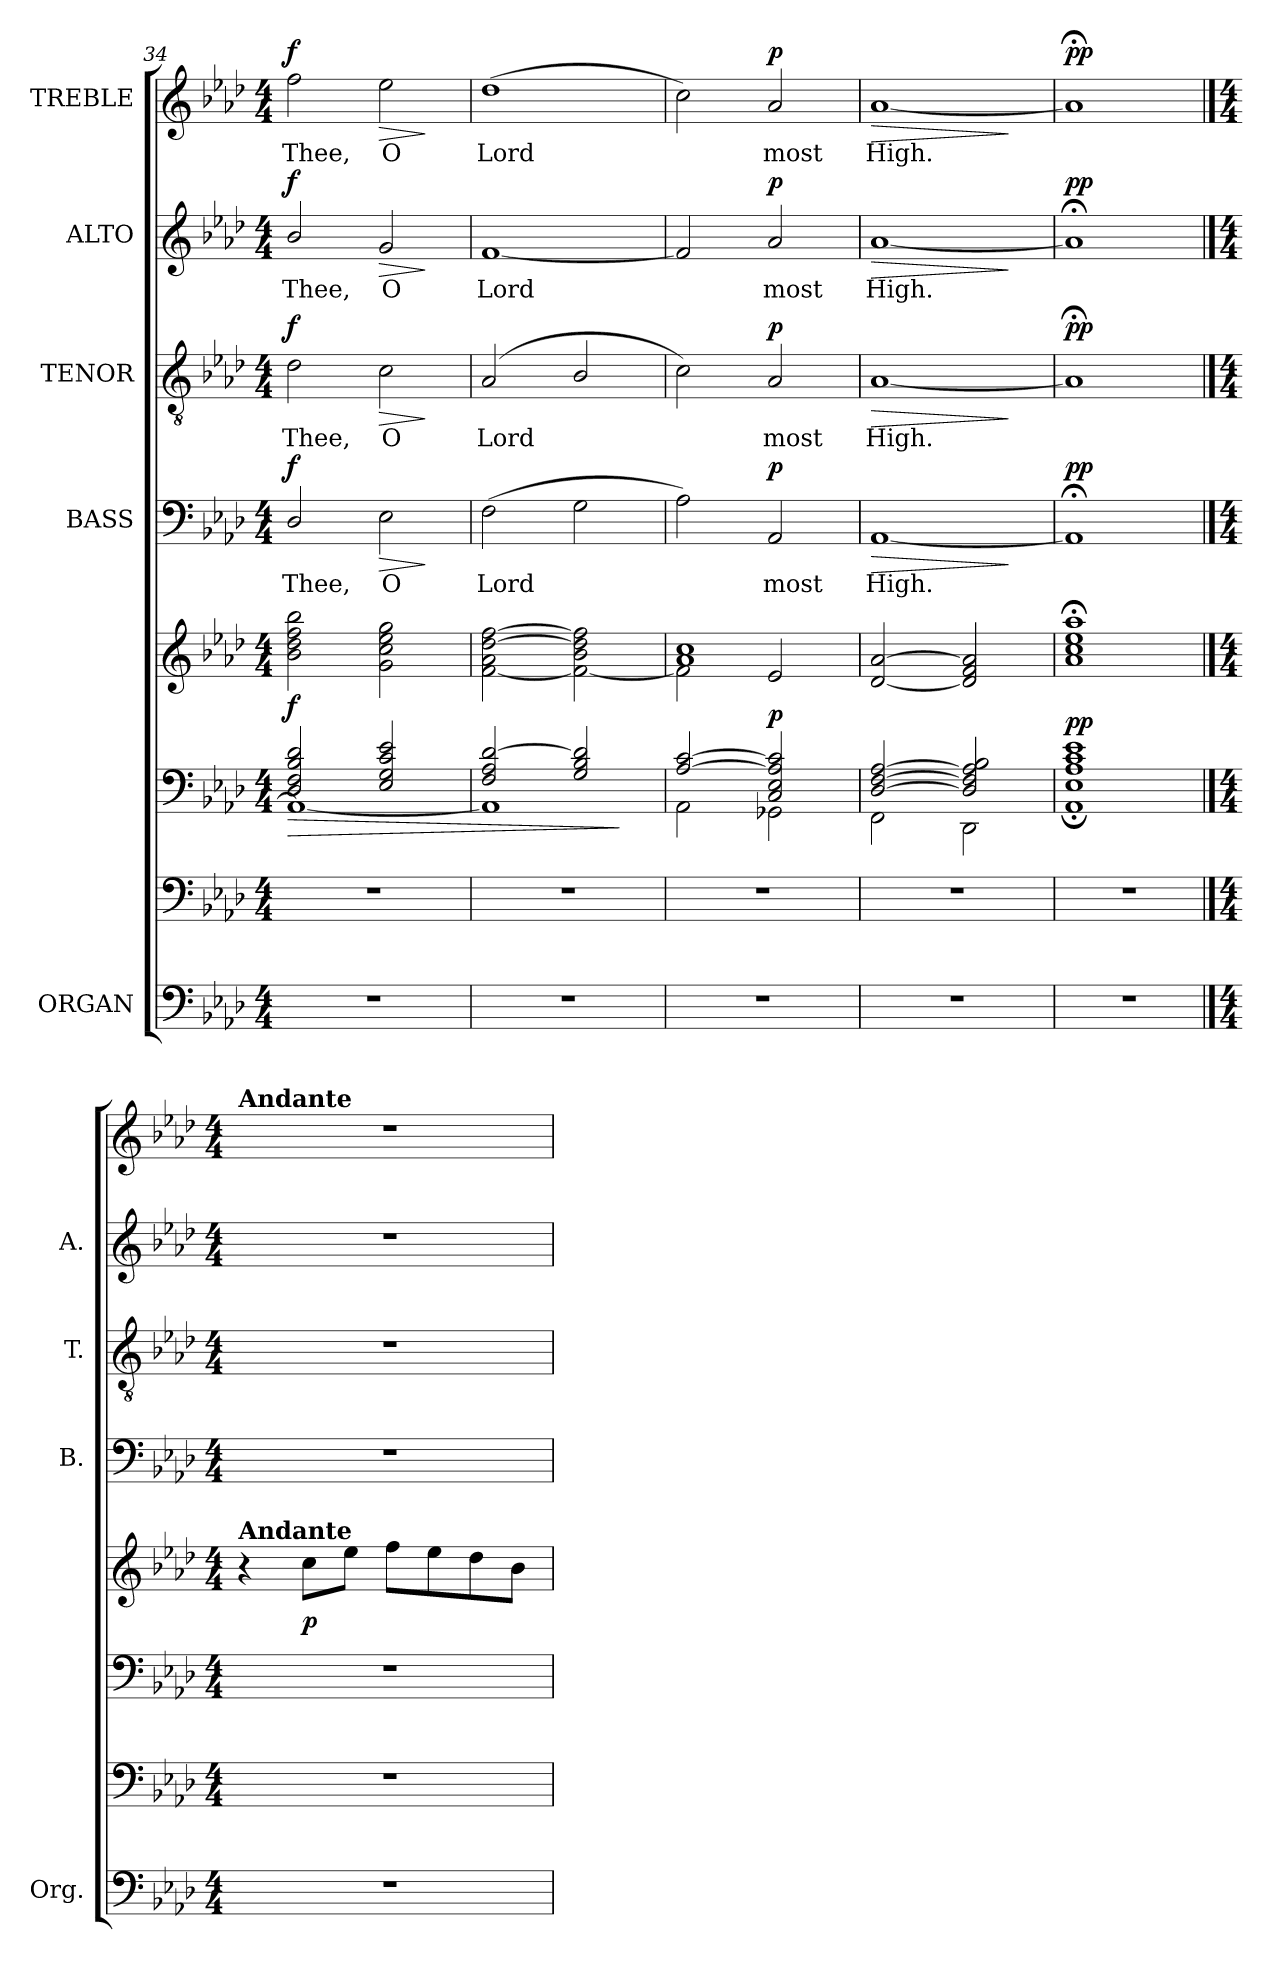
**kern	**kern	**kern	**kern	**dynam	**kern	**text	**dynam	**kern	**text	**dynam	**kern	**text	**dynam	**kern	**text	**dynam
*part5	*part5	*part5	*part5	*part5	*part4	*part4	*part4	*part3	*part3	*part3	*part2	*part2	*part2	*part1	*part1	*part1
*staff8	*staff7	*staff6	*staff5	*staff5/6/7/8	*staff4	*staff4	*staff4	*staff3	*staff3	*staff3	*staff2	*staff2	*staff2	*staff1	*staff1	*staff1
*I"ORGAN	*	*	*	*	*I"BASS	*	*	*I"TENOR	*	*	*I"ALTO	*	*	*I"TREBLE	*	*
*I'Org.	*	*	*	*	*I'B.	*	*	*I'T.	*	*	*I'A.	*	*	*	*	*
*clefF4	*clefF4	*clefF4	*clefG2	*	*clefF4	*	*	*clefGv2	*	*	*clefG2	*	*	*clefG2	*	*
*	*	*	*	*	*	*	*	*ITrd7c12	*	*	*	*	*	*	*	*
*k[b-e-a-d-]	*k[b-e-a-d-]	*k[b-e-a-d-]	*k[b-e-a-d-]	*	*k[b-e-a-d-]	*	*	*k[b-e-a-d-]	*	*	*k[b-e-a-d-]	*	*	*k[b-e-a-d-]	*	*
*A-:	*A-:	*A-:	*A-:	*	*A-:	*	*	*A-:	*	*	*A-:	*	*	*A-:	*	*
*M4/4	*M4/4	*M4/4	*M4/4	*	*M4/4	*	*	*M4/4	*	*	*M4/4	*	*	*M4/4	*	*
=34	=34	=34	=34	=34	=34	=34	=34	=34	=34	=34	=34	=34	=34	=34	=34	=34
!	!	!	!	!LO:HP:b=2	!	!	!	!	!	!	!	!	!	!	!	!
*	*	*^	*	*	*	*	*	*	*	*	*	*	*	*	*	*
!	!	!	!	!	!	!	!LO:LY:b:color=#000000	!	!	!	!	!	!	!	!	!	!
!	!	!	!	!	!	!	!	!	!	!LO:LY:b:color=#000000	!	!	!	!	!	!	!
!	!	!	!	!	!	!	!	!	!	!	!	!	!LO:LY:b:color=#000000	!	!	!	!
!	!	!	!	!	!	!	!	!	!	!	!	!	!	!	!	!LO:LY:b:color=#000000	!
1r	1r	2D-i/ 2Fi 2B-i 2d-i	1AA-i_	2b-i\ 2dd-i 2ffi 2bb-i	> f	2D-i/	Thee,	f	2D-i\	Thee,	f	2b-i/	Thee,	f	2ffi\	Thee,	f
!	!	!	!	!	!	!	!LO:LY:b:color=#000000	!LO:HP:b	!	!	!	!	!	!	!	!	!
!	!	!	!	!	!	!	!	!	!	!LO:LY:b:color=#000000	!LO:HP:b	!	!	!	!	!	!
!	!	!	!	!	!	!	!	!	!	!	!	!	!LO:LY:b:color=#000000	!LO:HP:b	!	!	!
!	!	!	!	!	!	!	!	!	!	!	!	!	!	!	!	!LO:LY:b:color=#000000	!LO:HP:b
.	.	2E-i/ 2Gi 2ci 2e-i	.	2gi\ 2cci 2ee-i 2ggi	.	2E-i\	O	>	2Ci\	O	>	2gi/	O	>	2ee-i\	O	>
*	*	*v	*v	*	*	*	*	*	*	*	*	*	*	*	*	*	*
.	.	.	.	.	.	.	]	.	.	]	.	.	]	.	.	]
=35	=35	=35	=35	=35	=35	=35	=35	=35	=35	=35	=35	=35	=35	=35	=35	=35
*	*	*^	*	*	*	*	*	*	*	*	*	*	*	*	*	*
!	!	!	!	!	!	!	!LO:LY:b:color=#000000	!	!	!	!	!	!	!	!	!	!
!	!	!	!	!	!	!	!	!	!	!LO:LY:b:color=#000000	!	!	!	!	!	!	!
!	!	!	!	!	!	!	!	!	!	!	!	!	!LO:LY:b:color=#000000	!	!	!	!
!	!	!	!	!	!	!	!	!	!	!	!	!	!	!	!	!LO:LY:b:color=#000000	!
1r	1r	2Fi/ 2A-i [2d-i	1AA-i]	[2fi\ 2a-i [2dd-i [2ffi	.	(2Fi\	Lord	.	(2AA-i/	Lord	.	[1fi	Lord	.	(1dd-i	Lord	.
.	.	2Gi/ 2B-i 2d-i]	.	2fi\_ 2b-i 2dd-i] 2ffi]	.	2Gi\	.	.	2BB-i/	.	.	.	.	.	.	.	.
*	*	*v	*v	*	*	*	*	*	*	*	*	*	*	*	*	*	*
.	.	.	.	]	.	.	.	.	.	.	.	.	.	.	.	.
=36	=36	=36	=36	=36	=36	=36	=36	=36	=36	=36	=36	=36	=36	=36	=36	=36
*	*	*^	*^	*	*	*	*	*	*	*	*	*	*	*	*	*
1r	1r	[2A-i/ [2ci	2AA-i\	1a-i 1cci	2fi\]	.	2A-i\)	.	.	2Ci\)	.	.	2fi/]	.	.	2cci\)	.	.
!	!	!	!	!	!	!	!	!LO:LY:b:color=#000000	!	!	!	!	!	!	!	!	!	!
!	!	!	!	!	!	!	!	!	!	!	!LO:LY:b:color=#000000	!	!	!	!	!	!	!
!	!	!	!	!	!	!	!	!	!	!	!	!	!	!LO:LY:b:color=#000000	!	!	!	!
!	!	!	!	!	!	!	!	!	!	!	!	!	!	!	!	!	!LO:LY:b:color=#000000	!
.	.	2Ci/ 2E-i 2A-i] 2ci]	2GG-Xi\	.	2e-i/	p	2AA-i/	most	p	2AA-i/	most	p	2a-i/	most	p	2a-i/	most	p
*	*	*	*	*v	*v	*	*	*	*	*	*	*	*	*	*	*	*	*
=37	=37	=37	=37	=37	=37	=37	=37	=37	=37	=37	=37	=37	=37	=37	=37	=37	=37
*	*	*	*	*^	*	*	*	*	*	*	*	*	*	*	*	*	*
!	!	!	!	!	!	!	!	!LO:LY:b:color=#000000	!LO:HP:b	!	!	!	!	!	!	!	!	!
*	*	*	*	*v	*v	*	*	*	*	*	*	*	*	*	*	*	*	*
*	*	*	*	*^	*	*	*	*	*	*	*	*	*	*	*	*	*
!	!	!	!	!	!	!	!	!	!	!	!LO:LY:b:color=#000000	!LO:HP:b	!	!	!	!	!	!
*	*	*	*	*v	*v	*	*	*	*	*	*	*	*	*	*	*	*	*
*	*	*	*	*^	*	*	*	*	*	*	*	*	*	*	*	*	*
!	!	!	!	!	!	!	!	!	!	!	!	!	!	!LO:LY:b:color=#000000	!LO:HP:b	!	!	!
*	*	*	*	*v	*v	*	*	*	*	*	*	*	*	*	*	*	*	*
*	*	*	*	*^	*	*	*	*	*	*	*	*	*	*	*	*	*
!	!	!	!	!	!	!	!	!	!	!	!	!	!	!	!	!	!LO:LY:b:color=#000000	!LO:HP:b
*	*	*	*	*v	*v	*	*	*	*	*	*	*	*	*	*	*	*	*
1r	1r	[2D-i/ [2Fi [2A-i	2FFi\	[2d-i/ [2a-i	.	[1AA-i	High.	>	[1AA-i	High.	>	[1a-i	High.	>	[1a-i	High.	>
.	.	2D-i/] 2Fi] 2A-i] 2B-i	2DD-i\	2d-i/] 2fi 2a-i]	] ]	.	.	.	.	.	.	.	.	.	.	.	.
*	*	*v	*v	*	*	*	*	*	*	*	*	*	*	*	*	*	*
.	.	.	.	.	.	.	]	.	.	]	.	.	]	.	.	]
=38	=38	=38	=38	=38	=38	=38	=38	=38	=38	=38	=38	=38	=38	=38	=38	=38
*	*	*^	*	*	*	*	*	*	*	*	*	*	*	*	*	*
1r	1r	1E-i 1A-i 1ci 1e-i	1AA-;i	1a-i; 1cci; 1ee-i; 1aa-i;	pp	1AA-;i]	.	pp	1AA-;i]	.	pp	1a-;i]	.	pp	1a-;i]	.	pp
*	*	*v	*v	*	*	*	*	*	*	*	*	*	*	*	*	*	*
!!LO:LB:g=z
==39	==39	==39	==39	==39	==39	==39	==39	==39	==39	==39	==39	==39	==39	==39	==39	==39
*M4/4	*M4/4	*M4/4	*M4/4	*	*M4/4	*	*	*M4/4	*	*	*M4/4	*	*	*M4/4	*	*
*	*	*	*MM80	*	*	*	*	*	*	*	*	*	*	*MM80	*	*
*	*	*^	*	*	*	*	*	*	*	*	*	*	*	*	*	*
!	!	!	!	!	!	!	!	!	!	!	!	!	!	!	!LO:TX:a:B:t=Andante	!	!
!	!	!	!	!LO:TX:a:B:t=Andante	!	!	!	!	!	!	!	!	!	!	!	!	!
*	*	*v	*v	*	*	*	*	*	*	*	*	*	*	*	*	*	*
1r	1r	1r	4r	.	1r	.	.	1r	.	.	1r	.	.	1r	.	.
.	.	.	8cci\L	p	.	.	.	.	.	.	.	.	.	.	.	.
.	.	.	8ee-i\J	.	.	.	.	.	.	.	.	.	.	.	.	.
.	.	.	8ffi\L	.	.	.	.	.	.	.	.	.	.	.	.	.
.	.	.	8ee-i\	.	.	.	.	.	.	.	.	.	.	.	.	.
.	.	.	8dd-i\	.	.	.	.	.	.	.	.	.	.	.	.	.
.	.	.	8b-i\J	.	.	.	.	.	.	.	.	.	.	.	.	.
=	=	=	=	=	=	=	=	=	=	=	=	=	=	=	=	=
*-	*-	*-	*-	*-	*-	*-	*-	*-	*-	*-	*-	*-	*-	*-	*-	*-
